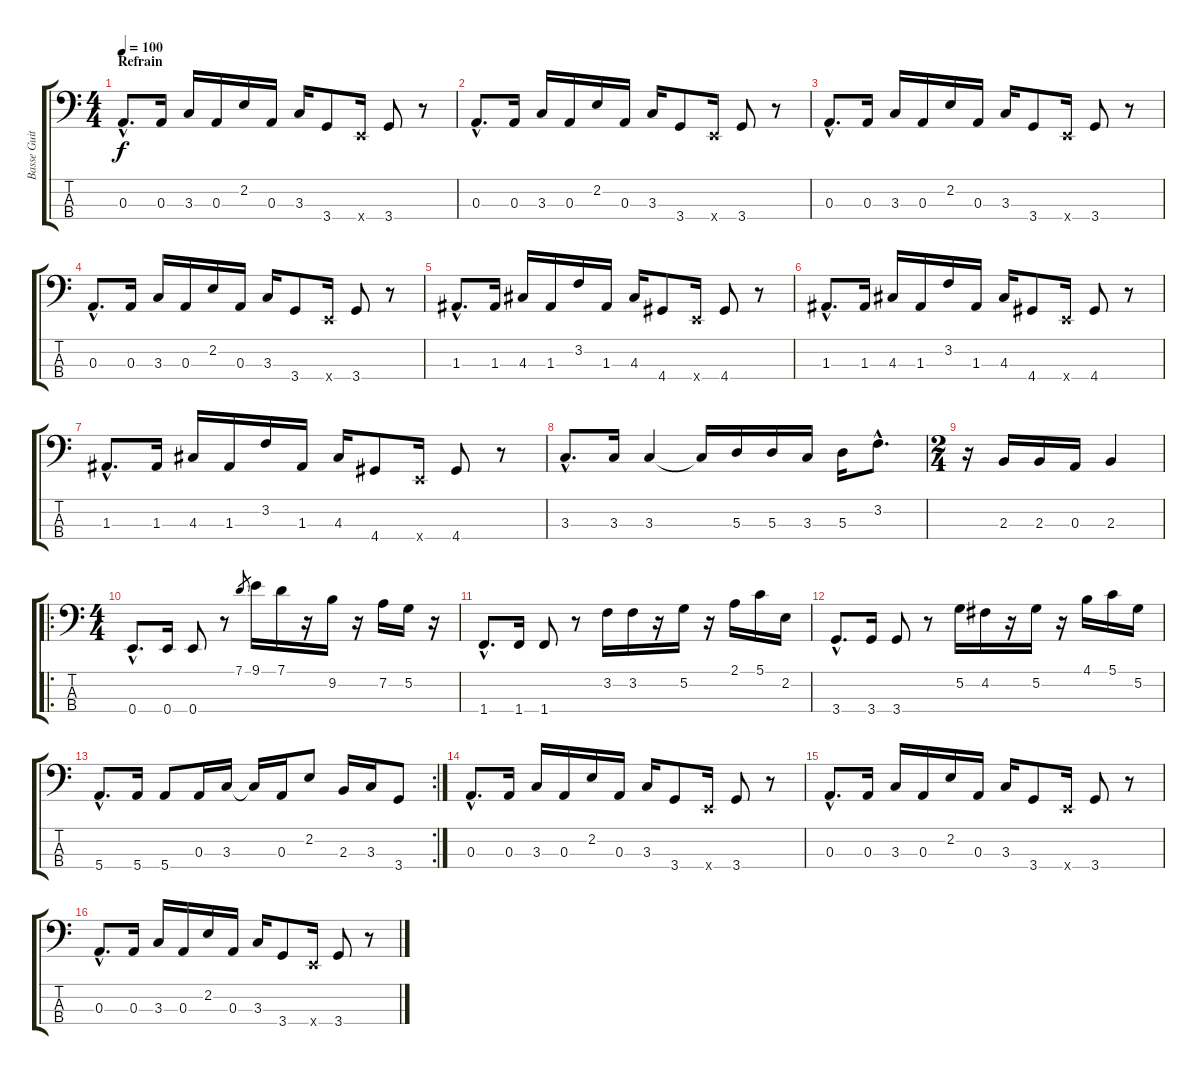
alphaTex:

\track ("Basse Guitare" "Basse Guit") {instrument electricbassfinger}
\staff {score tabs}
\tuning (G2 D2 A1 E1) {hide}
\ts (4 4)
\section ("" "Refrain")
\tempo 100
\clef f4
\ks c
0.3{hac}.8{d dy f} 0.3.16 3.3.16 0.3.16 2.2.16 0.3.16 3.3.16 3.4.8 0.4{x}.16 3.4.8 r.8 |
0.3{hac}.8{d} 0.3.16 3.3.16 0.3.16 2.2.16 0.3.16 3.3.16 3.4.8 0.4{x}.16 3.4.8 r.8 |
0.3{hac}.8{d} 0.3.16 3.3.16 0.3.16 2.2.16 0.3.16 3.3.16 3.4.8 0.4{x}.16 3.4.8 r.8 |
0.3{hac}.8{d} 0.3.16 3.3.16 0.3.16 2.2.16 0.3.16 3.3.16 3.4.8 0.4{x}.16 3.4.8 r.8 |
1.3{hac}.8{d} 1.3.16 4.3.16 1.3.16 3.2.16 1.3.16 4.3.16 4.4.8 0.4{x}.16 4.4.8 r.8 |
1.3{hac}.8{d} 1.3.16 4.3.16 1.3.16 3.2.16 1.3.16 4.3.16 4.4.8 0.4{x}.16 4.4.8 r.8 |
1.3{hac}.8{d} 1.3.16 4.3.16 1.3.16 3.2.16 1.3.16 4.3.16 4.4.8 0.4{x}.16 4.4.8 r.8 |
3.3{hac}.8{d} 3.3.16 3.3.4 3.3{t}.16 5.3.16 5.3.16 3.3.16 5.3.16 3.2{hac}.8{d} |
\ts (2 4)
r.16 2.3.16 2.3.16 0.3.16 2.3.4 |
\ro
\ts (4 4)
0.4{hac}.8{d} 0.4.16 0.4.8 r.8 7.1.8{gr} 9.1.16 7.1.16 r.16 9.2.16 r.16 7.2.16 5.2.16 r.16 |
1.4{hac}.8{d} 1.4.16 1.4.8 r.8 3.2.16 3.2.16 r.16 5.2.16 r.16 2.1.16 5.1.16 2.2.16 |
3.4{hac}.8{d} 3.4.16 3.4.8 r.8 5.2.16 4.2.16 r.16 5.2.16 r.16 4.1.16 5.1.16 5.2.16 |
\rc 2
5.4{hac}.8{d} 5.4.16 5.4.8 0.3.16 3.3.16 3.3{t}.16 0.3.16 2.2.8 2.3.16 3.3.16 3.4.8 |
0.3{hac}.8{d} 0.3.16 3.3.16 0.3.16 2.2.16 0.3.16 3.3.16 3.4.8 0.4{x}.16 3.4.8 r.8 |
0.3{hac}.8{d} 0.3.16 3.3.16 0.3.16 2.2.16 0.3.16 3.3.16 3.4.8 0.4{x}.16 3.4.8 r.8 |
0.3{hac}.8{d} 0.3.16 3.3.16 0.3.16 2.2.16 0.3.16 3.3.16 3.4.8 0.4{x}.16 3.4.8 r.8
